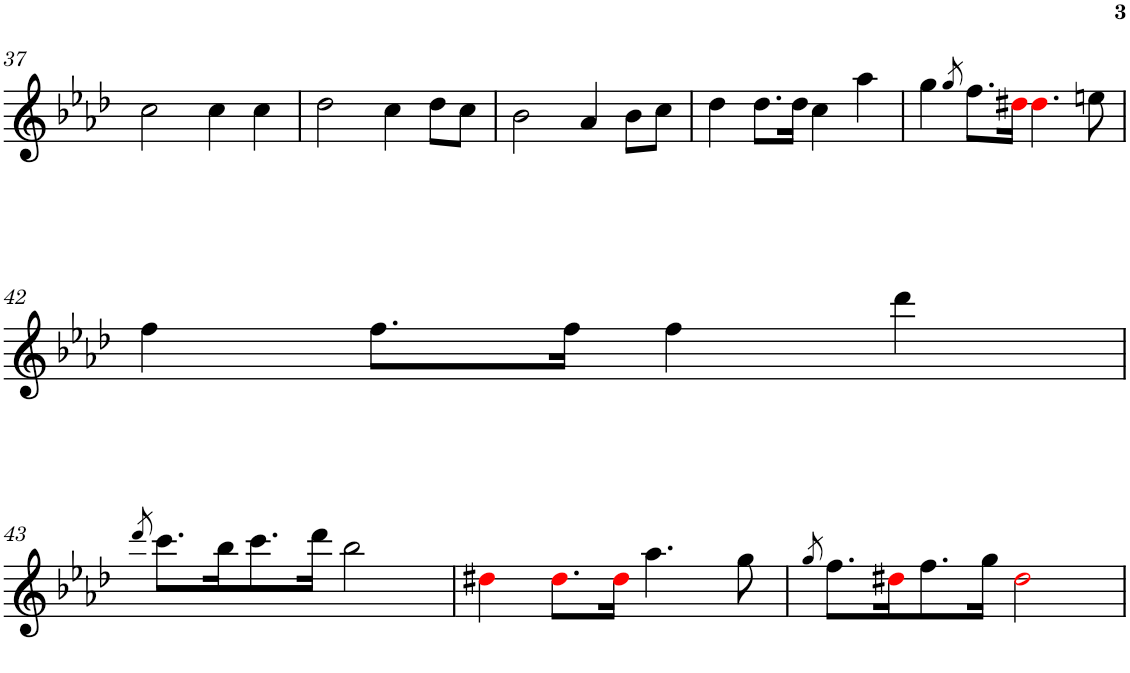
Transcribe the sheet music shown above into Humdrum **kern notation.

**kern
*part1
*staff1
*I"Voice
*I'V
!!LO:PB:g=z
*clefG2
*k[b-e-a-d-]
*M2/2
*met(c|)
=37
2cc\
4cc\
4cc\
=38
2dd-\
4cc\
8dd-\L
8cc\J
=39
2b-\
4a-/
8b-\L
8cc\J
=40
4dd-\
8.dd-\L
16dd-\Jk
4cc\
4aa-\
=41
4gg\
8qgg/
8.ff\L
16dd#Xi\Jk
4.dd#i\
8een\
!!LO:LB:g=z
=42
4ff\
8.ff\L
16ff\Jk
4ff\
4ddd-\
!!LO:LB:g=z
=43
8qddd-/
8.ccc\L
16bb-\K
8.ccc\
16ddd-\Jk
2bb-\
=44
4dd#Xi\
8.dd#i\L
16dd#i\Jk
4.aa-\
8gg\
=45
8qgg/
8.ff\L
16dd#Xi\K
8.ff\
16gg\Jk
2dd#i\
=
*-
